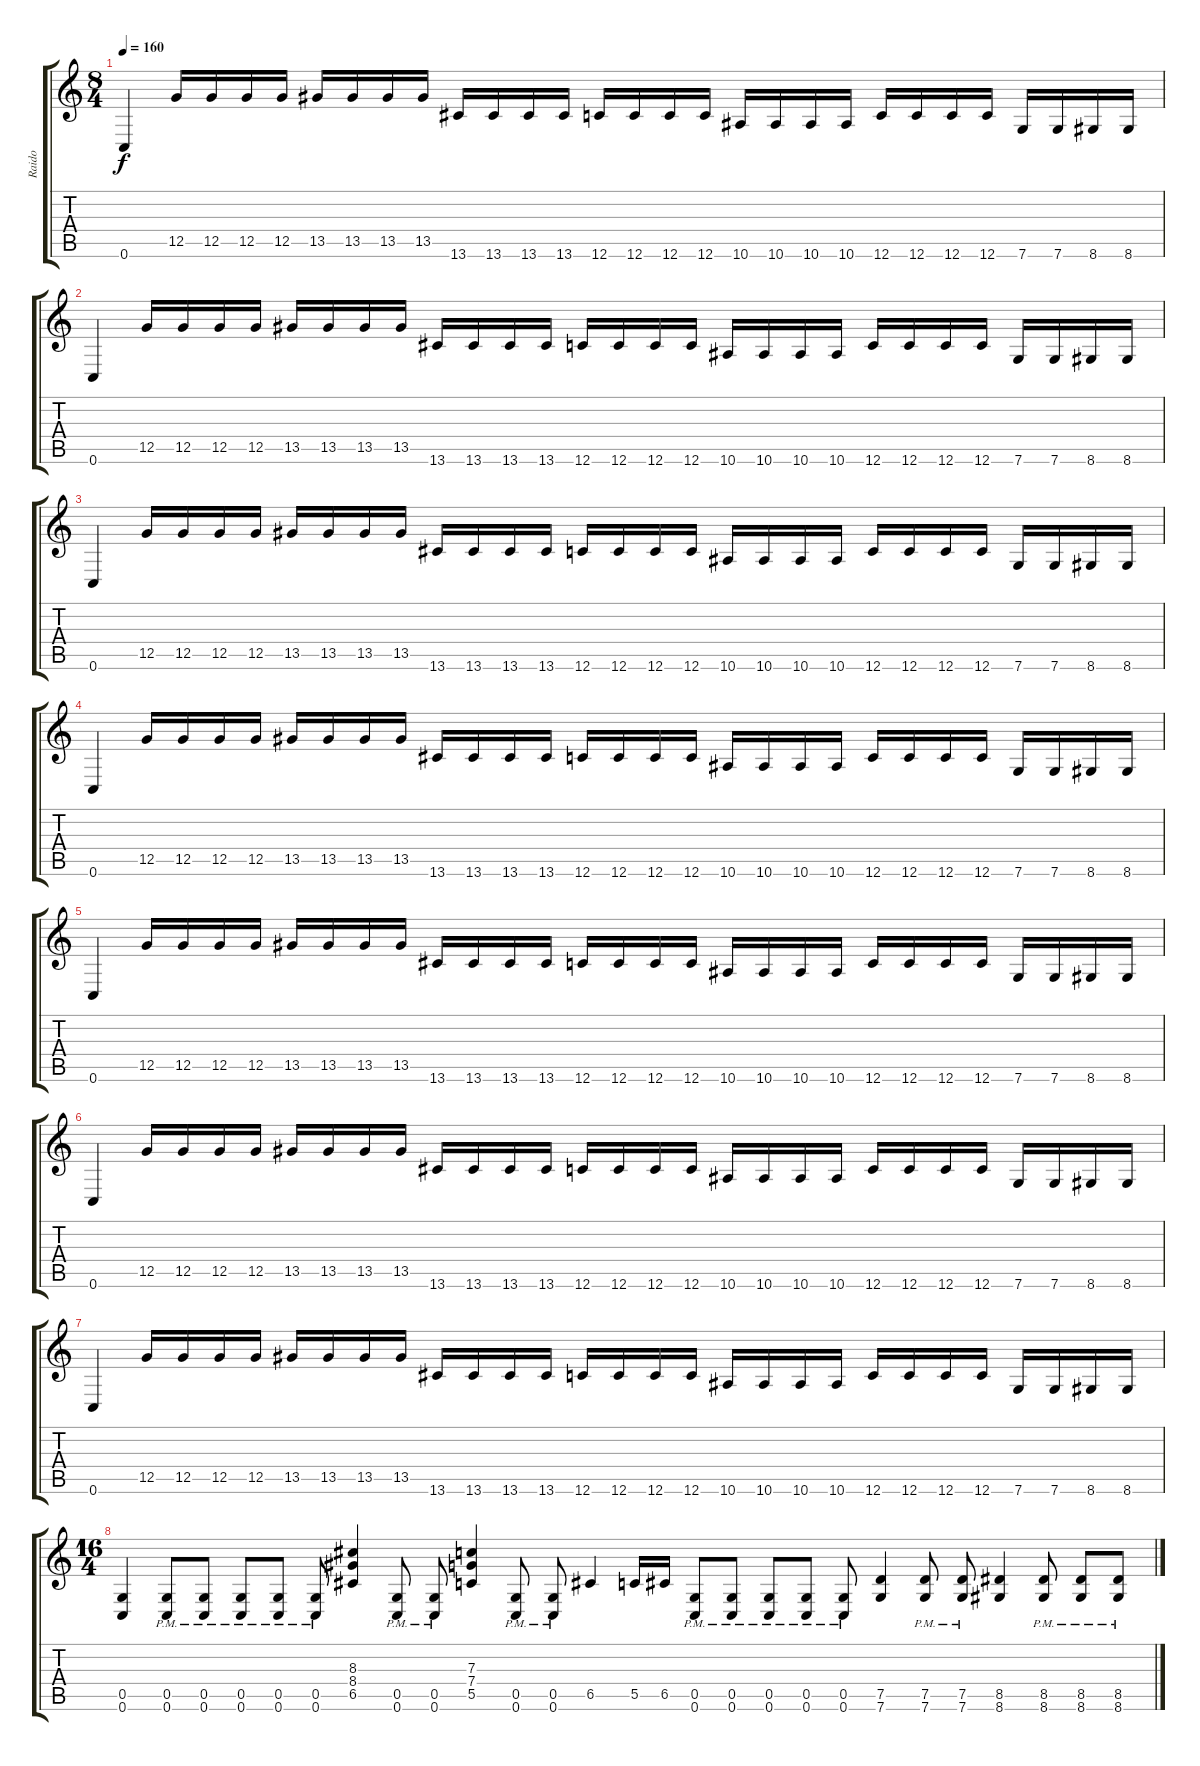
\track ("Raido" "Raido") {instrument distortionguitar}
\staff {score tabs}
\tuning (D4 A3 F3 C3 G2 C2) {hide}
\ts (8 4)
\tempo 160
\clef g2
\ks c
0.6.4{dy f} 12.5.16 12.5.16 12.5.16 12.5.16 13.5.16 13.5.16 13.5.16 13.5.16 13.6.16 13.6.16 13.6.16 13.6.16 12.6.16 12.6.16 12.6.16 12.6.16 10.6.16 10.6.16 10.6.16 10.6.16 12.6.16 12.6.16 12.6.16 12.6.16 7.6.16 7.6.16 8.6.16 8.6.16 |
0.6.4 12.5.16 12.5.16 12.5.16 12.5.16 13.5.16 13.5.16 13.5.16 13.5.16 13.6.16 13.6.16 13.6.16 13.6.16 12.6.16 12.6.16 12.6.16 12.6.16 10.6.16 10.6.16 10.6.16 10.6.16 12.6.16 12.6.16 12.6.16 12.6.16 7.6.16 7.6.16 8.6.16 8.6.16 |
0.6.4 12.5.16 12.5.16 12.5.16 12.5.16 13.5.16 13.5.16 13.5.16 13.5.16 13.6.16 13.6.16 13.6.16 13.6.16 12.6.16 12.6.16 12.6.16 12.6.16 10.6.16 10.6.16 10.6.16 10.6.16 12.6.16 12.6.16 12.6.16 12.6.16 7.6.16 7.6.16 8.6.16 8.6.16 |
0.6.4 12.5.16 12.5.16 12.5.16 12.5.16 13.5.16 13.5.16 13.5.16 13.5.16 13.6.16 13.6.16 13.6.16 13.6.16 12.6.16 12.6.16 12.6.16 12.6.16 10.6.16 10.6.16 10.6.16 10.6.16 12.6.16 12.6.16 12.6.16 12.6.16 7.6.16 7.6.16 8.6.16 8.6.16 |
0.6.4 12.5.16 12.5.16 12.5.16 12.5.16 13.5.16 13.5.16 13.5.16 13.5.16 13.6.16 13.6.16 13.6.16 13.6.16 12.6.16 12.6.16 12.6.16 12.6.16 10.6.16 10.6.16 10.6.16 10.6.16 12.6.16 12.6.16 12.6.16 12.6.16 7.6.16 7.6.16 8.6.16 8.6.16 |
0.6.4 12.5.16 12.5.16 12.5.16 12.5.16 13.5.16 13.5.16 13.5.16 13.5.16 13.6.16 13.6.16 13.6.16 13.6.16 12.6.16 12.6.16 12.6.16 12.6.16 10.6.16 10.6.16 10.6.16 10.6.16 12.6.16 12.6.16 12.6.16 12.6.16 7.6.16 7.6.16 8.6.16 8.6.16 |
0.6.4 12.5.16 12.5.16 12.5.16 12.5.16 13.5.16 13.5.16 13.5.16 13.5.16 13.6.16 13.6.16 13.6.16 13.6.16 12.6.16 12.6.16 12.6.16 12.6.16 10.6.16 10.6.16 10.6.16 10.6.16 12.6.16 12.6.16 12.6.16 12.6.16 7.6.16 7.6.16 8.6.16 8.6.16 |
\ts (16 4)
(0.5 0.6).4 (0.5{pm} 0.6{pm}).8 (0.5{pm} 0.6{pm}).8 (0.5{pm} 0.6{pm}).8 (0.5{pm} 0.6{pm}).8 (0.5{pm} 0.6{pm}).8 (8.3 8.4 6.5).4 (0.5{pm} 0.6{pm}).8 (0.5{pm} 0.6{pm}).8 (7.3 7.4 5.5).4 (0.5{pm} 0.6{pm}).8 (0.5{pm} 0.6{pm}).8 6.5.4 5.5.16 6.5.16 (0.5{pm} 0.6{pm}).8 (0.5{pm} 0.6{pm}).8 (0.5{pm} 0.6{pm}).8 (0.5{pm} 0.6{pm}).8 (0.5{pm} 0.6{pm}).8 (7.5 7.6).4 (7.5{pm} 7.6{pm}).8 (7.5{pm} 7.6{pm}).8 (8.5 8.6).4 (8.5{pm} 8.6{pm}).8 (8.5{pm} 8.6{pm}).8 (8.5{pm} 8.6{pm}).8
